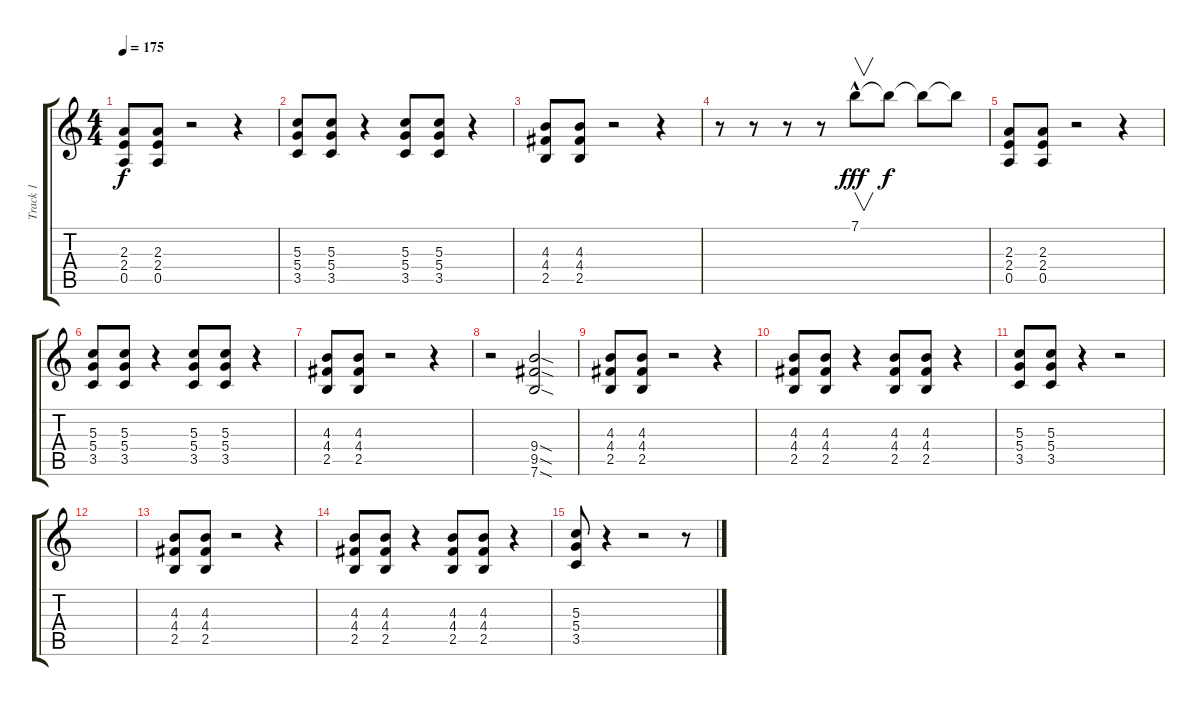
\track ("Track 1" "Track 1") {instrument distortionguitar}
\staff {score tabs}
\tuning (E4 B3 G3 D3 A2 E2) {hide}
\ts (4 4)
\tempo 175
\clef g2
\ks c
(2.3 2.4 0.5).8{dy f} (2.3 2.4 0.5).8 r.2 r.4 |
(5.3 5.4 3.5).8 (5.3 5.4 3.5).8 r.4 (5.3 5.4 3.5).8 (5.3 5.4 3.5).8 r.4 |
(4.3 4.4 2.5).8 (4.3 4.4 2.5).8 r.2 r.4 |
r.8 r.8 r.8 r.8 7.1{hac}.8{v dy fff} 7.1{t}.8{dy f} 7.1{t}.8 7.1{t}.8 |
(2.3 2.4 0.5).8 (2.3 2.4 0.5).8 r.2 r.4 |
(5.3 5.4 3.5).8 (5.3 5.4 3.5).8 r.4 (5.3 5.4 3.5).8 (5.3 5.4 3.5).8 r.4 |
(4.3 4.4 2.5).8 (4.3 4.4 2.5).8 r.2 r.4 |
r.2 (9.4{sod} 9.5{sod} 7.6{sod}).2 |
(4.3 4.4 2.5).8 (4.3 4.4 2.5).8 r.2 r.4 |
(4.3 4.4 2.5).8 (4.3 4.4 2.5).8 r.4 (4.3 4.4 2.5).8 (4.3 4.4 2.5).8 r.4 |
(5.3 5.4 3.5).8 (5.3 5.4 3.5).8 r.4 r.2 |
|
(4.3 4.4 2.5).8 (4.3 4.4 2.5).8 r.2 r.4 |
(4.3 4.4 2.5).8 (4.3 4.4 2.5).8 r.4 (4.3 4.4 2.5).8 (4.3 4.4 2.5).8 r.4 |
(5.3 5.4 3.5).8 r.4 r.2 r.8
